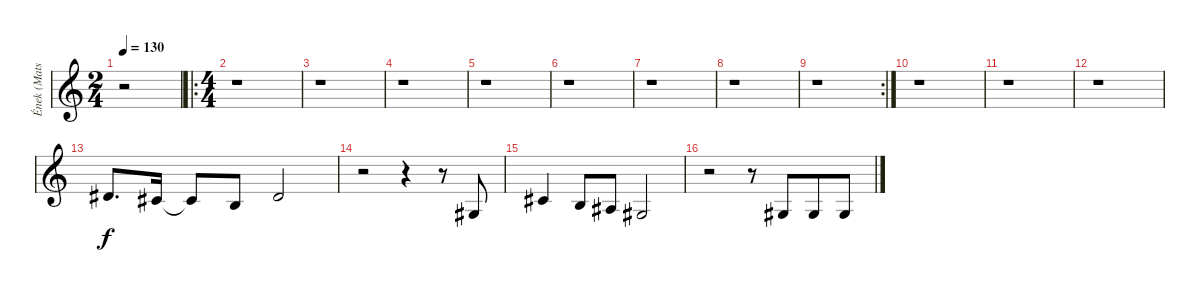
\track ("Ének (Mats Levén)" "Ének (Mats") {instrument tenorsax}
\staff {score}
\tuning (E4 B3 G3 D3 A2 E2) {hide}
\ts (2 4)
\tempo 130
\clef g2
\ks c
r.2{dy f instrument tenorsax} |
\ro
\ts (4 4)
r.1 |
r.1 |
r.1 |
r.1 |
r.1 |
r.1 |
r.1 |
\rc 2
r.1 |
r.1 |
r.1 |
r.1 |
4.2.8{d} 2.2.16 2.2{t}.8 0.2.8 4.2.2 |
r.2 r.4 r.8 1.3.8 |
2.2.4 0.2.8 3.3.8 1.3.2 |
r.2 r.8 1.3.8{beam merge} 1.3.8 1.3.8
